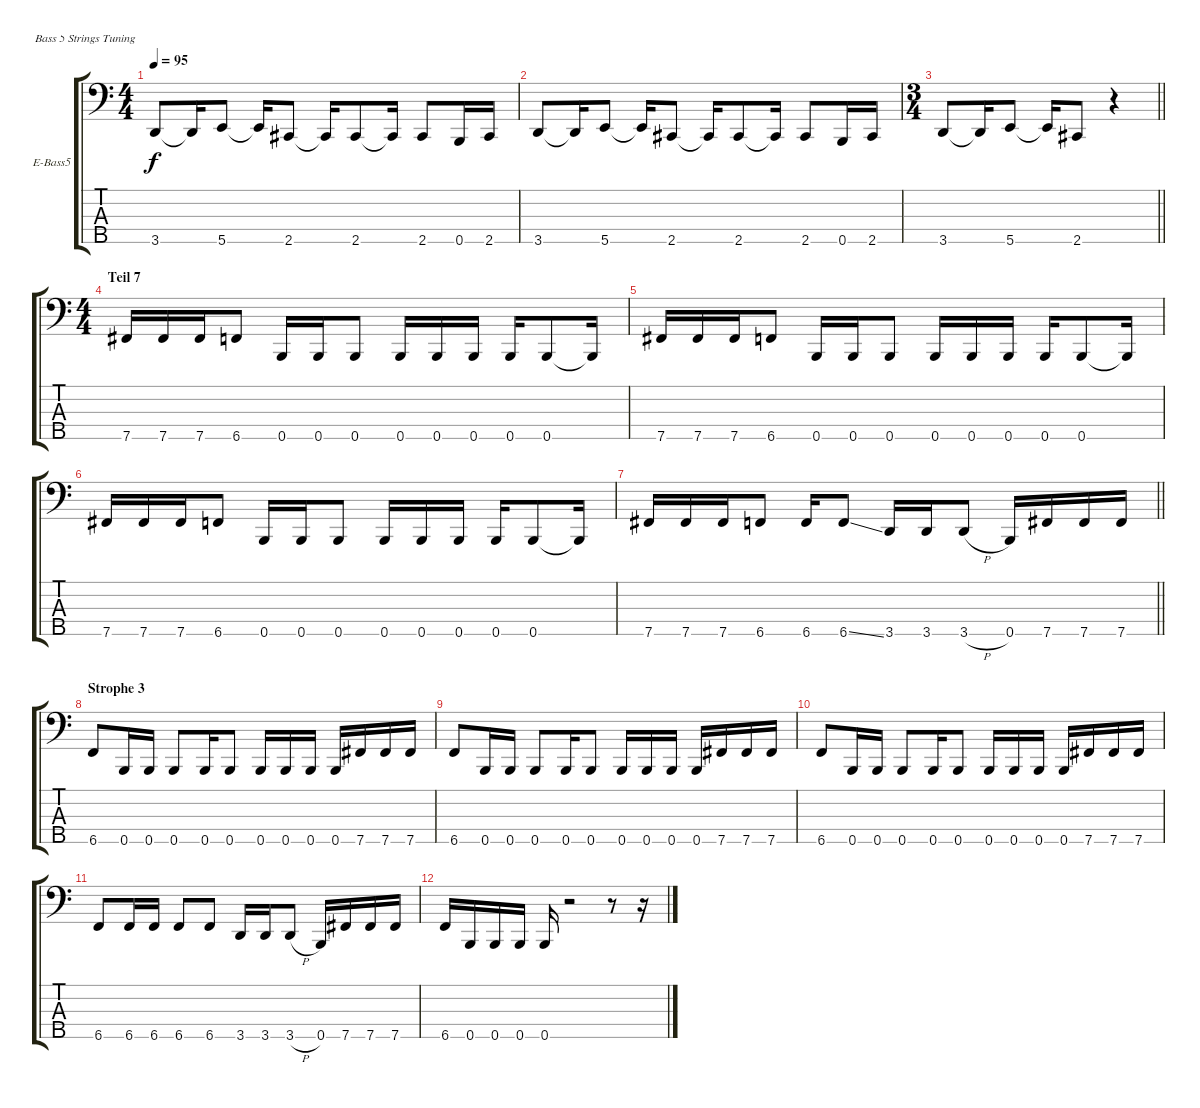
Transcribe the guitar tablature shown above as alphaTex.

\bracketExtendMode groupsimilarinstruments
\firstSystemTrackNameOrientation horizontal
\otherSystemsTrackNameOrientation horizontal
\track ("Bass" "E-Bass5") {instrument electricbasspick}
\staff {score tabs}
\tuning (G2 D2 A1 E1 B0)
\ts (4 4)
\tempo 95
\clef f4
\ks c
3.5.8{dy f} 3.5{t}.16 5.5.8 5.5{t}.16 2.5.8 2.5{t}.16 2.5.8 2.5{t}.16 2.5.8 0.5.16 2.5.16 |
3.5.8 3.5{t}.16 5.5.8 5.5{t}.16 2.5.8 2.5{t}.16 2.5.8 2.5{t}.16 2.5.8 0.5.16 2.5.16 |
\ts (3 4)
\barLineRight lightlight
3.5.8 3.5{t}.16 5.5.8 5.5{t}.16 2.5.8 r.4 |
\ts (4 4)
\section ("" "Teil 7")
7.5.16 7.5.16 7.5.16 6.5.8 0.5.16 0.5.16 0.5.8 0.5.16 0.5.16 0.5.16 0.5.16 0.5.8 0.5{t}.16 |
7.5.16 7.5.16 7.5.16 6.5.8 0.5.16 0.5.16 0.5.8 0.5.16 0.5.16 0.5.16 0.5.16 0.5.8 0.5{t}.16 |
7.5.16 7.5.16 7.5.16 6.5.8 0.5.16 0.5.16 0.5.8 0.5.16 0.5.16 0.5.16 0.5.16 0.5.8 0.5{t}.16 |
\barLineRight lightlight
7.5.16 7.5.16 7.5.16 6.5.8 6.5.16 6.5{ss}.8 3.5.16 3.5.16 3.5{h}.8 0.5.16 7.5.16 7.5.16 7.5.16 |
\section ("" "Strophe 3")
6.5.8 0.5.16 0.5.16 0.5.8 0.5.16 0.5.8 0.5.16 0.5.16 0.5.16 0.5.16 7.5.16 7.5.16 7.5.16 |
6.5.8 0.5.16 0.5.16 0.5.8 0.5.16 0.5.8 0.5.16 0.5.16 0.5.16 0.5.16 7.5.16 7.5.16 7.5.16 |
6.5.8 0.5.16 0.5.16 0.5.8 0.5.16 0.5.8 0.5.16 0.5.16 0.5.16 0.5.16 7.5.16 7.5.16 7.5.16 |
6.5.8 6.5.16 6.5.16 6.5.8 6.5.8 3.5.16 3.5.16 3.5{h}.8 0.5.16 7.5.16 7.5.16 7.5.16 |
6.5.16 0.5.16 0.5.16 0.5.16 0.5.16 r.2 r.8 r.16
